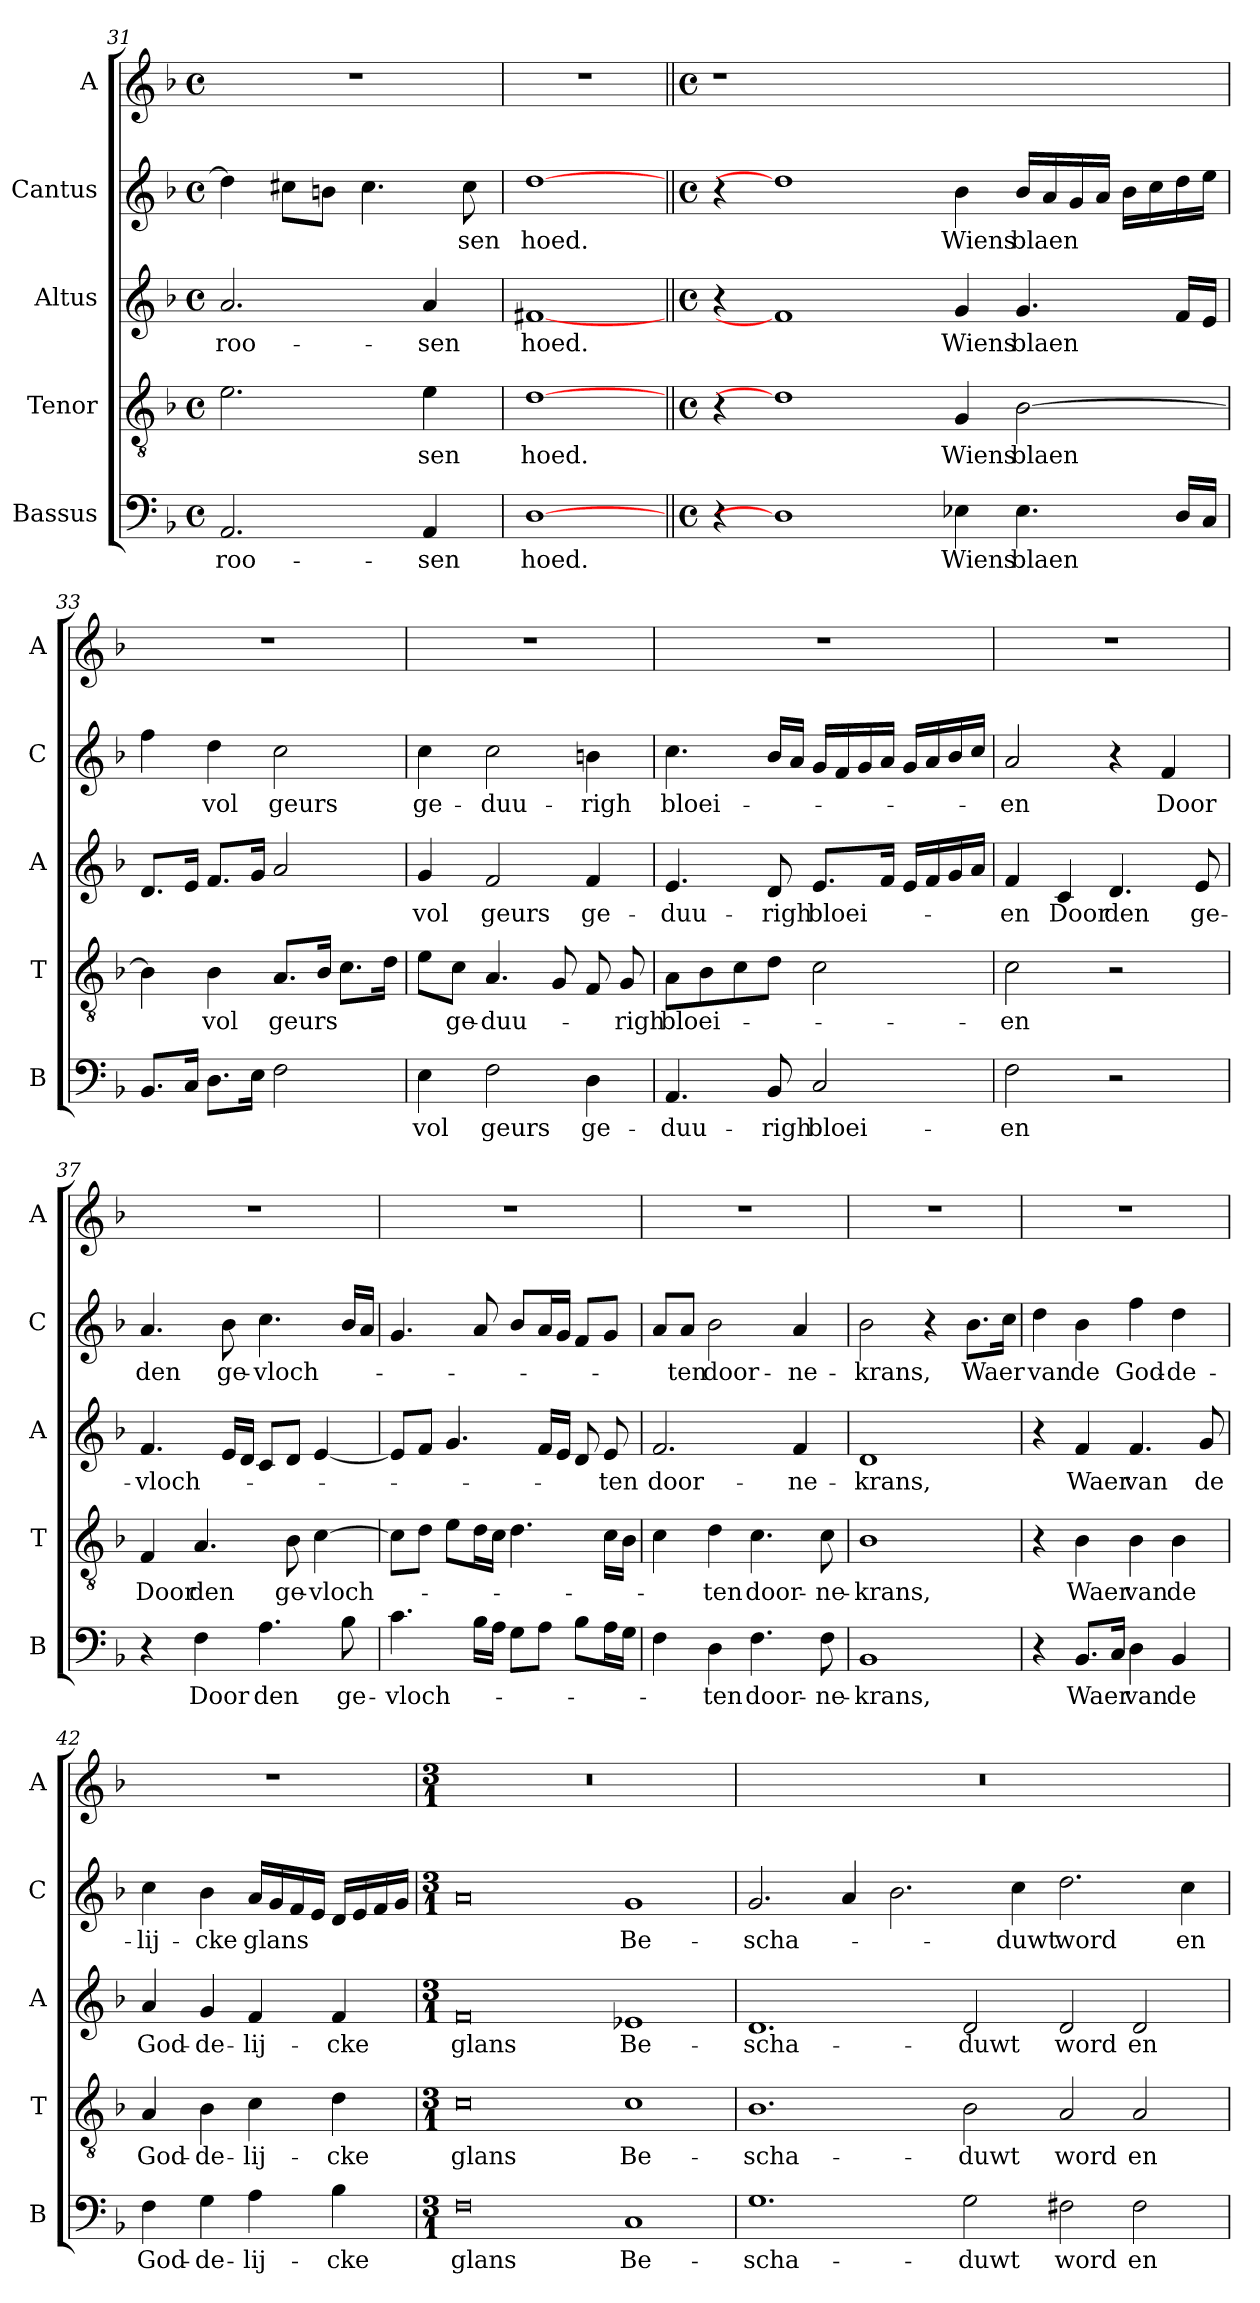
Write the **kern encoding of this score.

**kern	**text	**kern	**text	**kern	**text	**kern	**text	**kern
*part5	*part5	*part4	*part4	*part3	*part3	*part2	*part2	*part1
*staff5	*staff5	*staff4	*staff4	*staff3	*staff3	*staff2	*staff2	*staff1
*I"Bassus	*	*I"Tenor	*	*I"Altus	*	*I"Cantus	*	*I"A
*I'B	*	*I'T	*	*I'A	*	*I'C	*	*I'A
*clefF4	*	*clefGv2	*	*clefG2	*	*clefG2	*	*clefG2
*k[b-]	*	*k[b-]	*	*k[b-]	*	*k[b-]	*	*k[b-]
*F:	*	*F:	*	*F:	*	*F:	*	*F:
*M4/4	*	*M4/4	*	*M4/4	*	*M4/4	*	*M4/4
*met(c)	*	*met(c)	*	*met(c)	*	*met(c)	*	*met(c)
=31	=31	=31	=31	=31	=31	=31	=31	=31
!	!LO:LY:b	!	!	!	!LO:LY:b	!	!	!
2.AA/	roo-	2.e\	.	2.a/	roo-	4dd\]	.	1r
.	.	.	.	.	.	8cc#X\L	.	.
.	.	.	.	.	.	8bn\J	.	.
.	.	.	.	.	.	4.cc#\	.	.
!	!LO:LY:b	!	!LO:LY:b	!	!LO:LY:b	!	!	!
4AA/	-sen	4e\	-sen	4a/	-sen	.	.	.
!	!	!	!	!	!	!	!LO:LY:b	!
.	.	.	.	.	.	8cc#\	-sen	.
=32	=32	=32	=32	=32	=32	=32	=32	=32
!	!LO:LY:b	!	!LO:LY:b	!	!LO:LY:b	!	!LO:LY:b	!
[1D	hoed.	[1d	hoed.	[1f#X	hoed.	[1dd	hoed.	1r
!!LO:PB:g=z
=32X1||	=32X1||	=32X1||	=32X1||	=32X1||	=32X1||	=32X1||	=32X1||	=32X1||
*M4/4	*	*M4/4	*	*M4/4	*	*M4/4	*	*M4/4
*met(c)	*	*met(c)	*	*met(c)	*	*met(c)	*	*met(c)
4r	.	4r	.	4r	.	4r	.	1r
1D]	.	1d]	.	1f#]	.	1dd]	.	.
.	.	.	.	.	.	.	.	1ryy
!	!LO:LY:b	!	!LO:LY:b	!	!LO:LY:b	!	!LO:LY:b	!
4E-X\	Wiens	4G/	Wiens	4g/	Wiens	4b-\	Wiens	.
!	!LO:LY:b	!	!LO:LY:b	!	!LO:LY:b	!	!LO:LY:b	!
4.E-\	blaen	[2B-\	blaen	4.g/	blaen	16b-/LL	blaen	.
.	.	.	.	.	.	16a/	.	.
.	.	.	.	.	.	16g/	.	.
.	.	.	.	.	.	16a/JJ	.	.
.	.	.	.	.	.	16b-\LL	.	.
.	.	.	.	.	.	16cc\	.	.
16D/LL	.	.	.	16f/LL	.	16dd\	.	.
16C/JJ	.	.	.	16e/JJ	.	16ee\JJ	.	.
=33	=33	=33	=33	=33	=33	=33	=33	=33
8.BB-/L	.	4B-\]	.	8.d/L	.	4ff\	.	1r
16C/Jk	.	.	.	16e/Jk	.	.	.	.
!	!	!	!LO:LY:b	!	!	!	!LO:LY:b	!
8.D\L	.	4B-\	vol	8.f/L	.	4dd\	vol	.
16E\Jk	.	.	.	16g/Jk	.	.	.	.
!	!	!	!LO:LY:b	!	!	!	!LO:LY:b	!
2F\	.	8.A/L	geurs	2a/	.	2cc\	geurs	.
.	.	16B-/Jk	.	.	.	.	.	.
.	.	8.c\L	.	.	.	.	.	.
.	.	16d\Jk	.	.	.	.	.	.
=34	=34	=34	=34	=34	=34	=34	=34	=34
!	!LO:LY:b	!	!	!	!LO:LY:b	!	!LO:LY:b	!
4E\	vol	8e\L	.	4g/	vol	4cc\	ge-	1r
!	!	!	!LO:LY:b	!	!	!	!	!
.	.	8c\J	ge-	.	.	.	.	.
!	!LO:LY:b	!	!LO:LY:b	!	!LO:LY:b	!	!LO:LY:b	!
2F\	geurs	4.A/	-duu-	2f/	geurs	2cc\	-duu-	.
.	.	8G/	.	.	.	.	.	.
!	!LO:LY:b	!	!	!	!LO:LY:b	!	!LO:LY:b	!
4D\	ge-	8F/	.	4f/	ge-	4bn\	-righ	.
!	!	!	!LO:LY:b	!	!	!	!	!
.	.	8G/	-righ	.	.	.	.	.
!!LO:LB:g=z
=35	=35	=35	=35	=35	=35	=35	=35	=35
!	!LO:LY:b	!	!LO:LY:b	!	!LO:LY:b	!	!LO:LY:b	!
4.AA/	-duu-	8A\L	bloei-	4.e/	-duu-	4.cc\	bloei-	1r
.	.	8B-\	.	.	.	.	.	.
.	.	8c\	.	.	.	.	.	.
!	!LO:LY:b	!	!	!	!LO:LY:b	!	!	!
8BB-/	-righ	8d\J	.	8d/	-righ	16b-/LL	.	.
.	.	.	.	.	.	16a/JJ	.	.
!	!LO:LY:b	!	!	!	!LO:LY:b	!	!	!
2C/	bloei-	2c\	.	8.e/L	bloei-	16g/LL	.	.
.	.	.	.	.	.	16f/	.	.
.	.	.	.	.	.	16g/	.	.
.	.	.	.	16f/Jk	.	16a/JJ	.	.
.	.	.	.	16e/LL	.	16g/LL	.	.
.	.	.	.	16f/	.	16a/	.	.
.	.	.	.	16g/	.	16b-/	.	.
.	.	.	.	16a/JJ	.	16cc/JJ	.	.
=36	=36	=36	=36	=36	=36	=36	=36	=36
!	!LO:LY:b	!	!LO:LY:b	!	!LO:LY:b	!	!LO:LY:b	!
2F\	-en	2c\	-en	4f/	-en	2a/	-en	1r
!	!	!	!	!	!LO:LY:b	!	!	!
.	.	.	.	4c/	Door	.	.	.
!	!	!	!	!	!LO:LY:b	!	!	!
2r	.	2r	.	4.d/	den	4r	.	.
!	!	!	!	!	!	!	!LO:LY:b	!
.	.	.	.	.	.	4f/	Door	.
!	!	!	!	!	!LO:LY:b	!	!	!
.	.	.	.	8e/	ge-	.	.	.
=37	=37	=37	=37	=37	=37	=37	=37	=37
!	!	!	!LO:LY:b	!	!LO:LY:b	!	!LO:LY:b	!
4r	.	4F/	Door	4.f/	-vloch-	4.a/	den	1r
!	!LO:LY:b	!	!LO:LY:b	!	!	!	!	!
4F\	Door	4.A/	den	.	.	.	.	.
!	!	!	!	!	!	!	!LO:LY:b	!
.	.	.	.	16e/LL	.	8b-\	ge-	.
.	.	.	.	16d/JJ	.	.	.	.
!	!LO:LY:b	!	!	!	!	!	!LO:LY:b	!
4.A\	den	.	.	8c/L	.	4.cc\	-vloch-	.
!	!	!	!LO:LY:b	!	!	!	!	!
.	.	8B-\	ge-	8d/J	.	.	.	.
!	!	!	!LO:LY:b	!	!	!	!	!
.	.	[4c\	-vloch-	[4e/	.	.	.	.
!	!LO:LY:b	!	!	!	!	!	!	!
8B-\	ge-	.	.	.	.	16b-/LL	.	.
.	.	.	.	.	.	16a/JJ	.	.
=38	=38	=38	=38	=38	=38	=38	=38	=38
!	!LO:LY:b	!	!	!	!	!	!	!
4.c\	-vloch-	8c\L]	.	8e/L]	.	4.g/	.	1r
.	.	8d\J	.	8f/J	.	.	.	.
.	.	8e\L	.	4.g/	.	.	.	.
16B-\LL	.	16d\L	.	.	.	8a/	.	.
16A\JJ	.	16c\JJ	.	.	.	.	.	.
8G\L	.	4.d\	.	.	.	8b-/L	.	.
8A\J	.	.	.	16f/LL	.	16a/L	.	.
.	.	.	.	16e/JJ	.	16g/JJ	.	.
8B-\L	.	.	.	8d/	.	8f/L	.	.
!	!	!	!	!	!LO:LY:b	!	!	!
16A\L	.	16c\LL	.	8e/	-ten	8g/J	.	.
16G\JJ	.	16B-\JJ	.	.	.	.	.	.
!!LO:LB:g=z
=39	=39	=39	=39	=39	=39	=39	=39	=39
!	!	!	!	!	!LO:LY:b	!	!	!
4F\	.	4c\	.	2.f/	door-	8a/L	.	1r
!	!	!	!	!	!	!	!LO:LY:b	!
.	.	.	.	.	.	8a/J	-ten	.
!	!LO:LY:b	!	!LO:LY:b	!	!	!	!LO:LY:b	!
4D\	-ten	4d\	-ten	.	.	2b-\	door-	.
!	!LO:LY:b	!	!LO:LY:b	!	!	!	!	!
4.F\	door-	4.c\	door-	.	.	.	.	.
!	!	!	!	!	!LO:LY:b	!	!LO:LY:b	!
.	.	.	.	4f/	-ne-	4a/	-ne-	.
!	!LO:LY:b	!	!LO:LY:b	!	!	!	!	!
8F\	-ne-	8c\	-ne-	.	.	.	.	.
=40	=40	=40	=40	=40	=40	=40	=40	=40
!	!LO:LY:b	!	!LO:LY:b	!	!LO:LY:b	!	!LO:LY:b	!
1BB-	-krans,	1B-	-krans,	1d	-krans,	2b-\	-krans,	1r
.	.	.	.	.	.	4r	.	.
!	!	!	!	!	!	!	!LO:LY:b	!
.	.	.	.	.	.	8.b-\L	Waer	.
.	.	.	.	.	.	16cc\Jk	.	.
=41	=41	=41	=41	=41	=41	=41	=41	=41
!	!	!	!	!	!	!	!LO:LY:b	!
4r	.	4r	.	4r	.	4dd\	van	1r
!	!LO:LY:b	!	!LO:LY:b	!	!LO:LY:b	!	!LO:LY:b	!
8.BB-/L	Waer	4B-\	Waer	4f/	Waer	4b-\	de	.
16C/Jk	.	.	.	.	.	.	.	.
!	!LO:LY:b	!	!LO:LY:b	!	!LO:LY:b	!	!LO:LY:b	!
4D\	van	4B-\	van	4.f/	van	4ff\	God-	.
!	!LO:LY:b	!	!LO:LY:b	!	!	!	!LO:LY:b	!
4BB-/	de	4B-\	de	.	.	4dd\	-de-	.
!	!	!	!	!	!LO:LY:b	!	!	!
.	.	.	.	8g/	de	.	.	.
=42	=42	=42	=42	=42	=42	=42	=42	=42
!	!LO:LY:b	!	!LO:LY:b	!	!LO:LY:b	!	!LO:LY:b	!
4F\	God-	4A/	God-	4a/	God-	4cc\	-lij-	1r
!	!LO:LY:b	!	!LO:LY:b	!	!LO:LY:b	!	!LO:LY:b	!
4G\	-de-	4B-\	-de-	4g/	-de-	4b-\	-cke	.
!	!LO:LY:b	!	!LO:LY:b	!	!LO:LY:b	!	!LO:LY:b	!
4A\	-lij-	4c\	-lij-	4f/	-lij-	16a/LL	glans	.
.	.	.	.	.	.	16g/	.	.
.	.	.	.	.	.	16f/	.	.
.	.	.	.	.	.	16e/JJ	.	.
!	!LO:LY:b	!	!LO:LY:b	!	!LO:LY:b	!	!	!
4B-\	-cke	4d\	-cke	4f/	-cke	16d/LL	.	.
.	.	.	.	.	.	16e/	.	.
.	.	.	.	.	.	16f/	.	.
.	.	.	.	.	.	16g/JJ	.	.
!!LO:LB:g=z
=43	=43	=43	=43	=43	=43	=43	=43	=43
*M3/1	*	*M3/1	*	*M3/1	*	*M3/1	*	*M3/1
!	!LO:LY:b	!	!LO:LY:b	!	!LO:LY:b	!	!	!
0F	glans	0c	glans	0f	glans	0a	.	0.r
!	!LO:LY:b	!	!LO:LY:b	!	!LO:LY:b	!	!LO:LY:b	!
1C	Be-	1c	Be-	1e-X	Be-	1g	Be-	.
=44	=44	=44	=44	=44	=44	=44	=44	=44
!	!LO:LY:b	!	!LO:LY:b	!	!LO:LY:b	!	!LO:LY:b	!
1.G	-scha-	1.B-	-scha-	1.d	-scha-	2.g/	-scha-	0.r
.	.	.	.	.	.	4a/	.	.
.	.	.	.	.	.	2.b-\	.	.
!	!LO:LY:b	!	!LO:LY:b	!	!LO:LY:b	!	!	!
2G\	-duwt	2B-\	-duwt	2d/	-duwt	.	.	.
!	!	!	!	!	!	!	!LO:LY:b	!
.	.	.	.	.	.	4cc\	-duwt	.
!	!LO:LY:b	!	!LO:LY:b	!	!LO:LY:b	!	!LO:LY:b	!
2F#X\	word	2A/	word	2d/	word	2.dd\	word	.
!	!LO:LY:b	!	!LO:LY:b	!	!LO:LY:b	!	!	!
2F#\	en	2A/	en	2d/	en	.	.	.
!	!	!	!	!	!	!	!LO:LY:b	!
.	.	.	.	.	.	4cc\	en	.
=	=	=	=	=	=	=	=	=
*-	*-	*-	*-	*-	*-	*-	*-	*-
